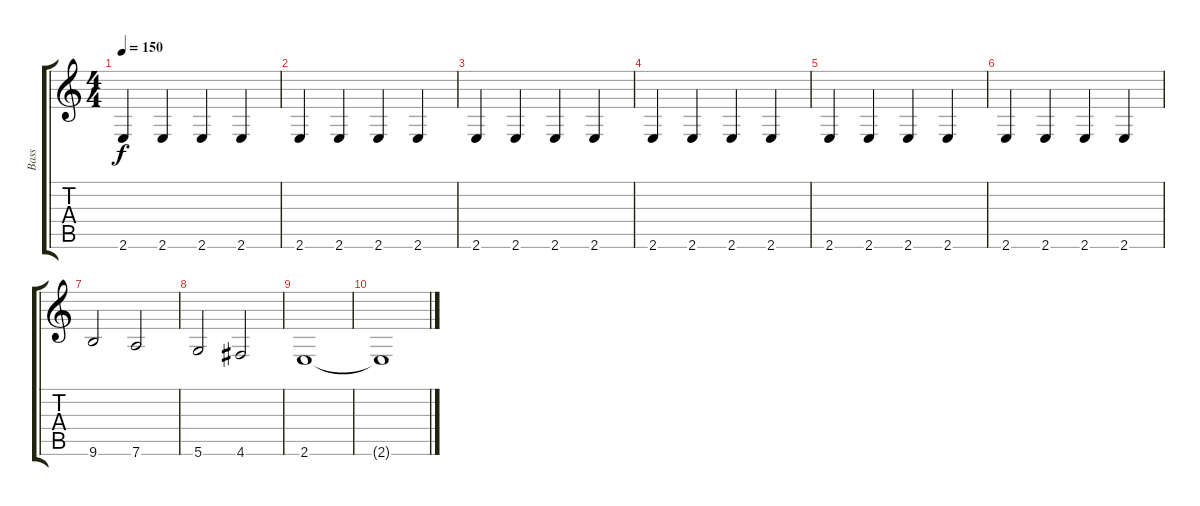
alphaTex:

\track ("Bass" "Bass") {instrument electricbassfinger}
\staff {score tabs}
\tuning (E4 B3 G3 D3 A2 D2) {hide}
\ts (4 4)
\tempo 150
\clef g2
\ks c
2.6.4{dy f} 2.6.4 2.6.4 2.6.4 |
2.6.4 2.6.4 2.6.4 2.6.4 |
2.6.4 2.6.4 2.6.4 2.6.4 |
2.6.4 2.6.4 2.6.4 2.6.4 |
2.6.4 2.6.4 2.6.4 2.6.4 |
2.6.4 2.6.4 2.6.4 2.6.4 |
9.6.2 7.6.2 |
5.6.2 4.6.2 |
2.6.1 |
2.6{t}.1
